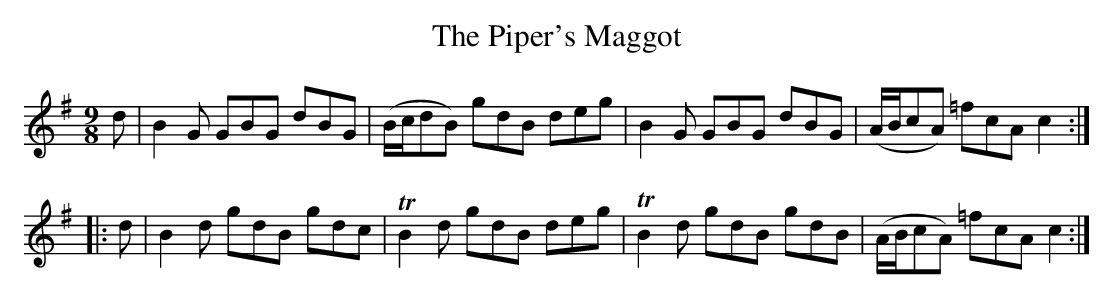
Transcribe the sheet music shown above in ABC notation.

X:1
T:Piper's Maggot, The
M:9/8
L:1/8
K:G
d | B2G GBG dBG | (B/c/dB) gdB deg | B2G GBG dBG | (A/B/cA) =fcA c2 :|
|: d |B2d gdB gdc | TB2d gdB deg | TB2d gdB gdB | (A/B/cA) =fcA c2 :|
